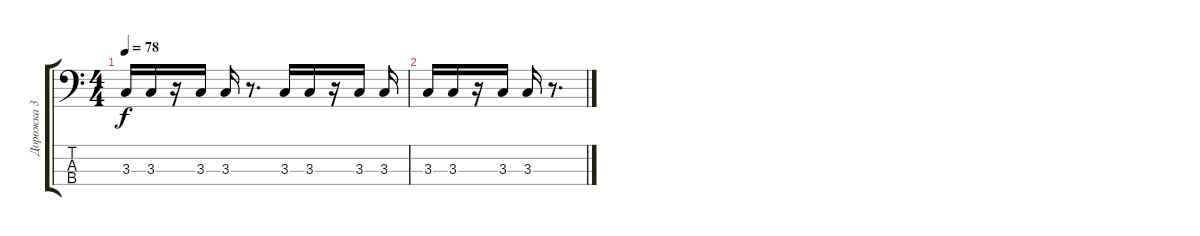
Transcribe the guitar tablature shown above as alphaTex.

\track ("Дорожка 3" "Дорожка 3") {instrument synthbass1}
\staff {score tabs}
\tuning (G2 D2 A1 E1) {hide}
\ts (4 4)
\tempo 78
\clef f4
\ks c
3.3.16{dy f} 3.3.16 r.16 3.3.16 3.3.16 r.8{d} 3.3.16 3.3.16 r.16 3.3.16 3.3.16 |
3.3.16 3.3.16 r.16 3.3.16 3.3.16 r.8{d}
